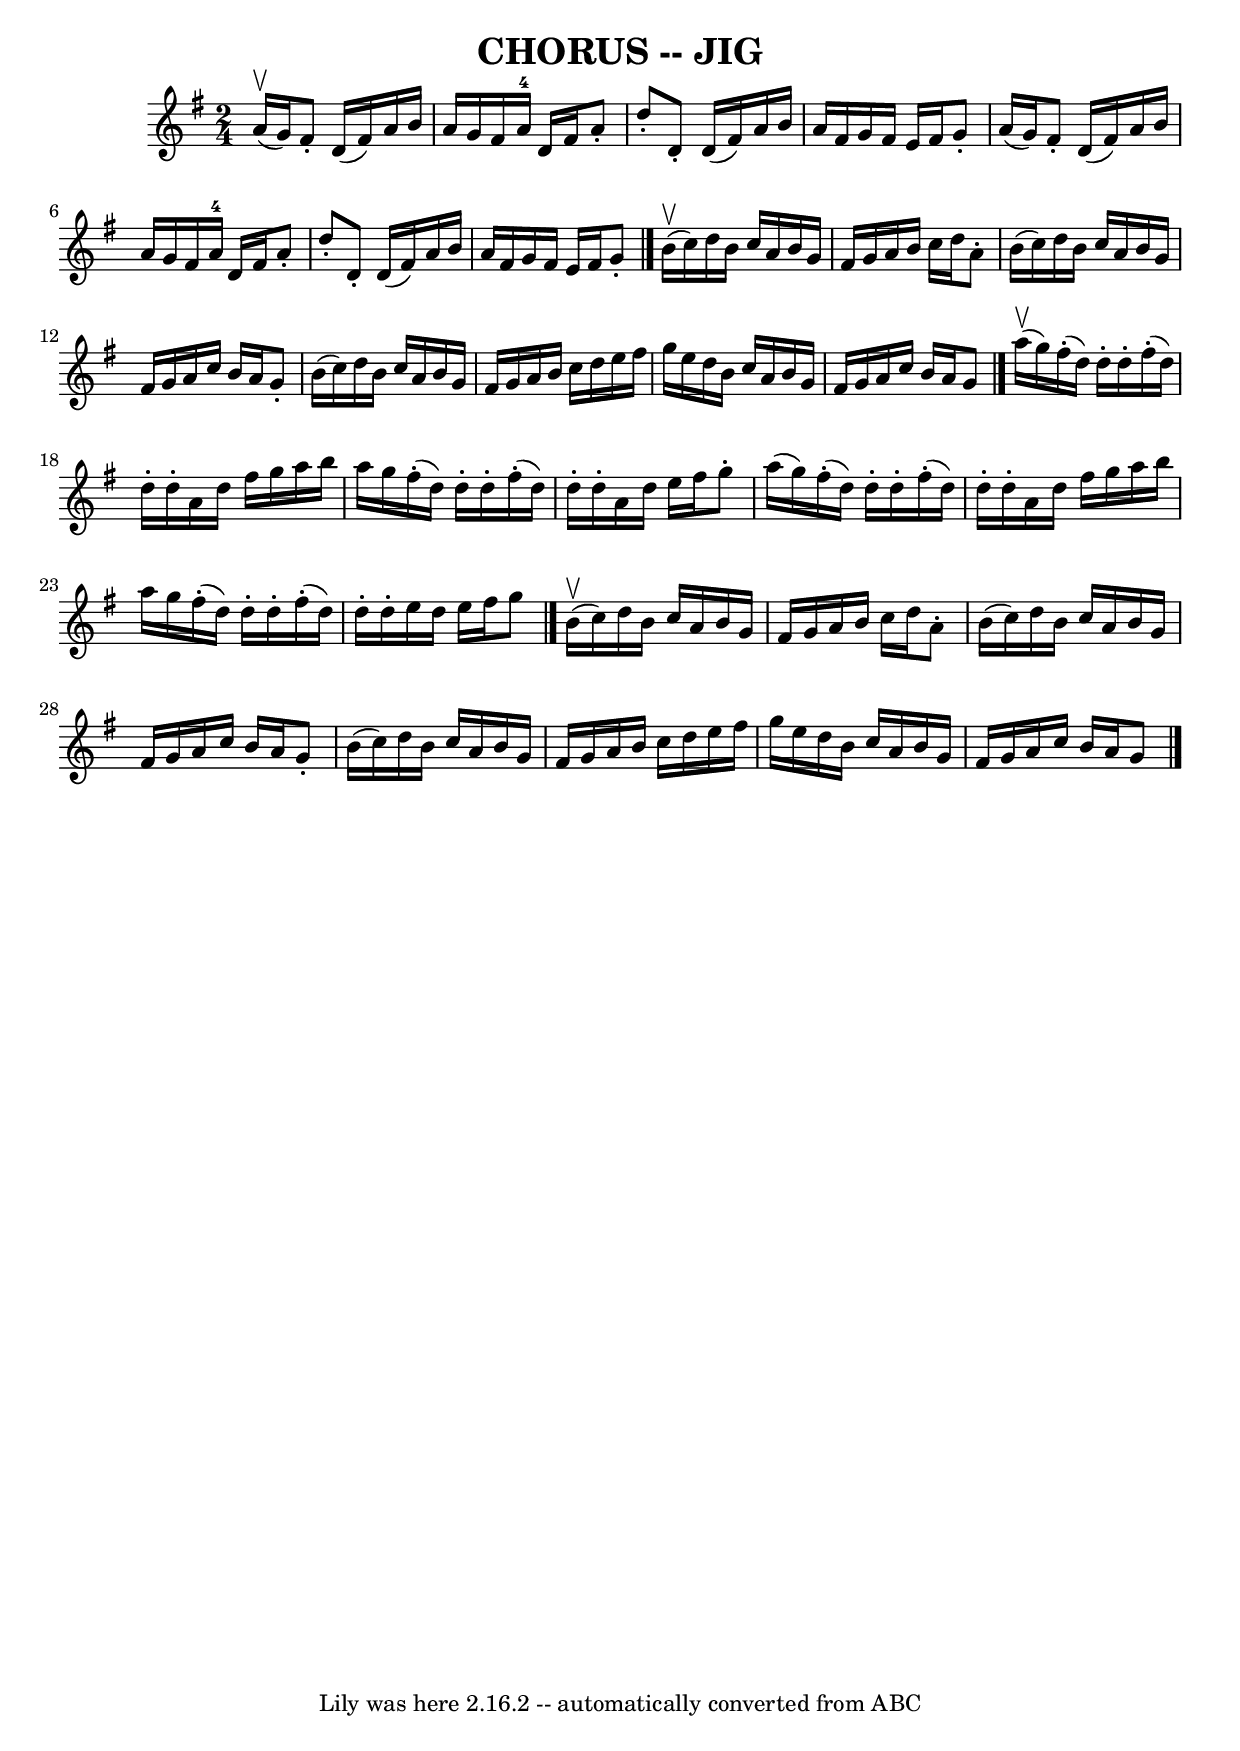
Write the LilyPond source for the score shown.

\version "2.7.40"
\include "Mammoth.ily"
\header {
	book = "Ryan's Mammoth Collection of Fiddle Tunes"
	crossRefNumber = "1"
	footnotes = "\\\\\\\\W: CHORUS JIG. -- First couple down the outside, back. Down the centre, back.\\\\W: Turn contra corners. Balance, turn partners to place."
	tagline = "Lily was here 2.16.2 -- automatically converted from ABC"
	title = "CHORUS -- JIG"
}
voicedefault =  {
\set Score.defaultBarType = "empty"

\time 2/4 \key g \major a'16 (^\upbow g'16)       |
 fis'8 -.  
 d'16 (fis'16) a'16 b'16 a'16 g'16    |
 fis'16    
a'16-4 d'16 fis'16 a'8 -. d''8 -.   |
 d'8 -. d'16 (
fis'16) a'16 b'16 a'16 fis'16    |
 g'16 fis'16    
e'16 fis'16 g'8 -. a'16 (g'16)       |
 fis'8 -. d'16 (
 fis'16) a'16 b'16 a'16 g'16    |
 fis'16 a'16-4   
d'16 fis'16 a'8 -. d''8 -.   |
 d'8 -. d'16 (fis'16)   
a'16 b'16 a'16 fis'16    |
 g'16 fis'16 e'16 fis'16   
 g'8 -.   \bar "|." b'16^\upbow(c''16)       |
 d''16    
b'16 c''16 a'16 b'16 g'16 fis'16 g'16    |
 a'16    
b'16 c''16 d''16 a'8 -. b'16 (c''16)   |
 d''16    
b'16 c''16 a'16 b'16 g'16 fis'16 g'16    |
 a'16    
c''16 b'16 a'16 g'8 -. b'16 (c''16)       |
 d''16    
b'16 c''16 a'16 b'16 g'16 fis'16 g'16    |
 a'16    
b'16 c''16 d''16 e''16 fis''16 g''16 e''16    |
   
d''16 b'16 c''16 a'16 b'16 g'16 fis'16 g'16    |
   
a'16 c''16 b'16 a'16 g'8    \bar "|." a''16 (^\upbow g''16  
-)       |
 fis''16 (-. d''16) d''16 -. d''16 -. fis''16 
(-. d''16) d''16 -. d''16 -.   |
 a'16 d''16 fis''16    
g''16 a''16 b''16 a''16 g''16    |
 fis''16 (-. d''16  
-) d''16 -. d''16 -. fis''16 (-. d''16) d''16 -. d''16 -.   
|
 a'16 d''16 e''16 fis''16 g''8 -. a''16 (g''16)   
    |
 fis''16 (-. d''16) d''16 -. d''16 -. fis''16 (-.  
 d''16) d''16 -. d''16 -.   |
 a'16 d''16 fis''16 g''16 
 a''16 b''16 a''16 g''16    |
 fis''16 (-. d''16)   
d''16 -. d''16 -. fis''16 (-. d''16) d''16 -. d''16 -.   
|
 e''16 d''16 e''16 fis''16 g''8    \bar "|." b'16 
^\upbow(c''16)       |
 d''16 b'16 c''16 a'16 b'16    
g'16 fis'16 g'16    |
 a'16 b'16 c''16 d''16 a'8 -.   
b'16 (c''16)   |
 d''16 b'16 c''16 a'16 b'16 g'16  
 fis'16 g'16    |
 a'16 c''16 b'16 a'16 g'8 -. b'16 (
 c''16)       |
 d''16 b'16 c''16 a'16 b'16 g'16    
fis'16 g'16    |
 a'16 b'16 c''16 d''16 e''16 fis''16 
 g''16 e''16    |
 d''16 b'16 c''16 a'16 b'16 g'16  
 fis'16 g'16    |
 a'16 c''16 b'16 a'16 g'8    
\bar "|."   
}

\score{
    <<

	\context Staff="default"
	{
	    \voicedefault 
	}

    >>
	\layout {
	}
	\midi {}
}
